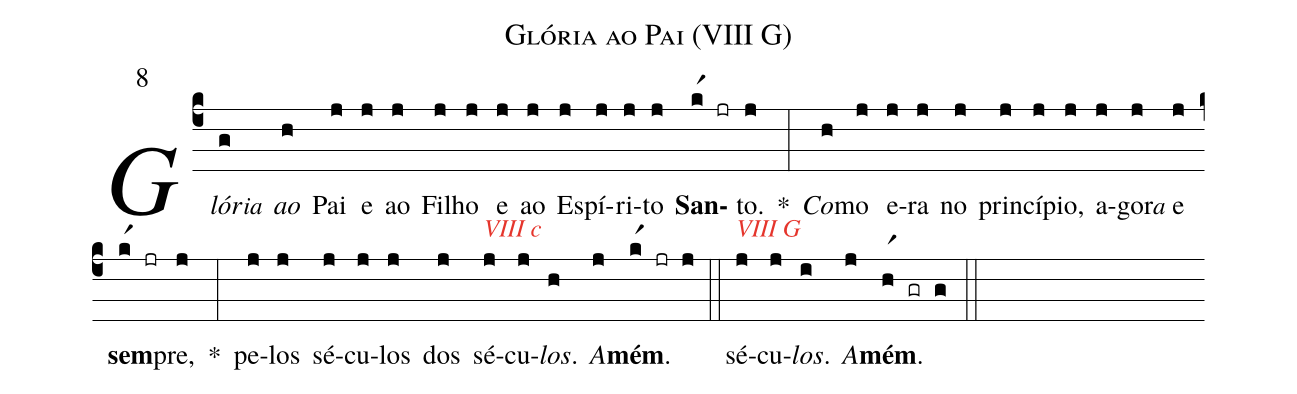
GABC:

name: Glória ao Pai (VIII G);
mode: 8;
%%
(c4)

<i>Glór</i><e>ia</e>(g) <i>ao</i>(h) Pai(j) e(j) ao(j) Fi(j)lho(j) e(j) ao(j) Es(j)pí(j)ri(j)to(j) <b>San</b>(kr1 jr)to.(j) *(:) <i>Co</i>(h)mo(j) e(j)ra(j) no(j) prin(j)cí(j)pio,(j) a(j)go(j)r<e>a</e> e(j) <b>sem</b>(kr1 jr)pre,(j) *(:) pe(j)los(j) sé(j)cu(j)los(j) dos(j)

sé<alt>\textcolor{gregoriocolor}{VIII c}</alt>(j)cu(j)<i>los</i>.(h) <i>A</i>(j)<b>mém</b>.(kr1 jr j)

(::)

sé<alt>\textcolor{gregoriocolor}{VIII G}</alt>(j)cu(j)<i>los</i>.(i) <i>A</i>(j)<b>mém</b>.(hr1 gr g)

(::)
